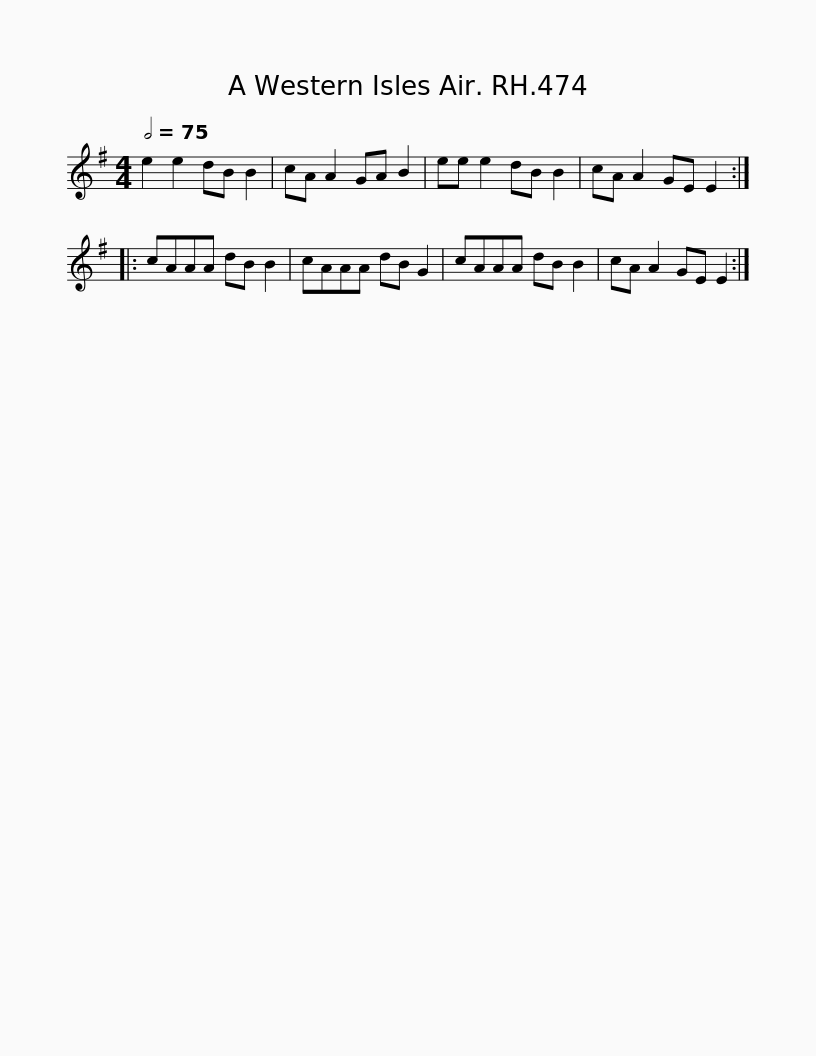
X:1
L:1/8
Q:1/2=75
M:4/4
I:linebreak $
K:G
V:1 treble
V:1
 e2 e2 dB B2 | cA A2 GA B2 | ee e2 dB B2 | cA A2 GE E2 :: cAAA dB B2 | %5
 cAAA dB G2 |$ cAAA dB B2 | cA A2 GE E2 :| %8
